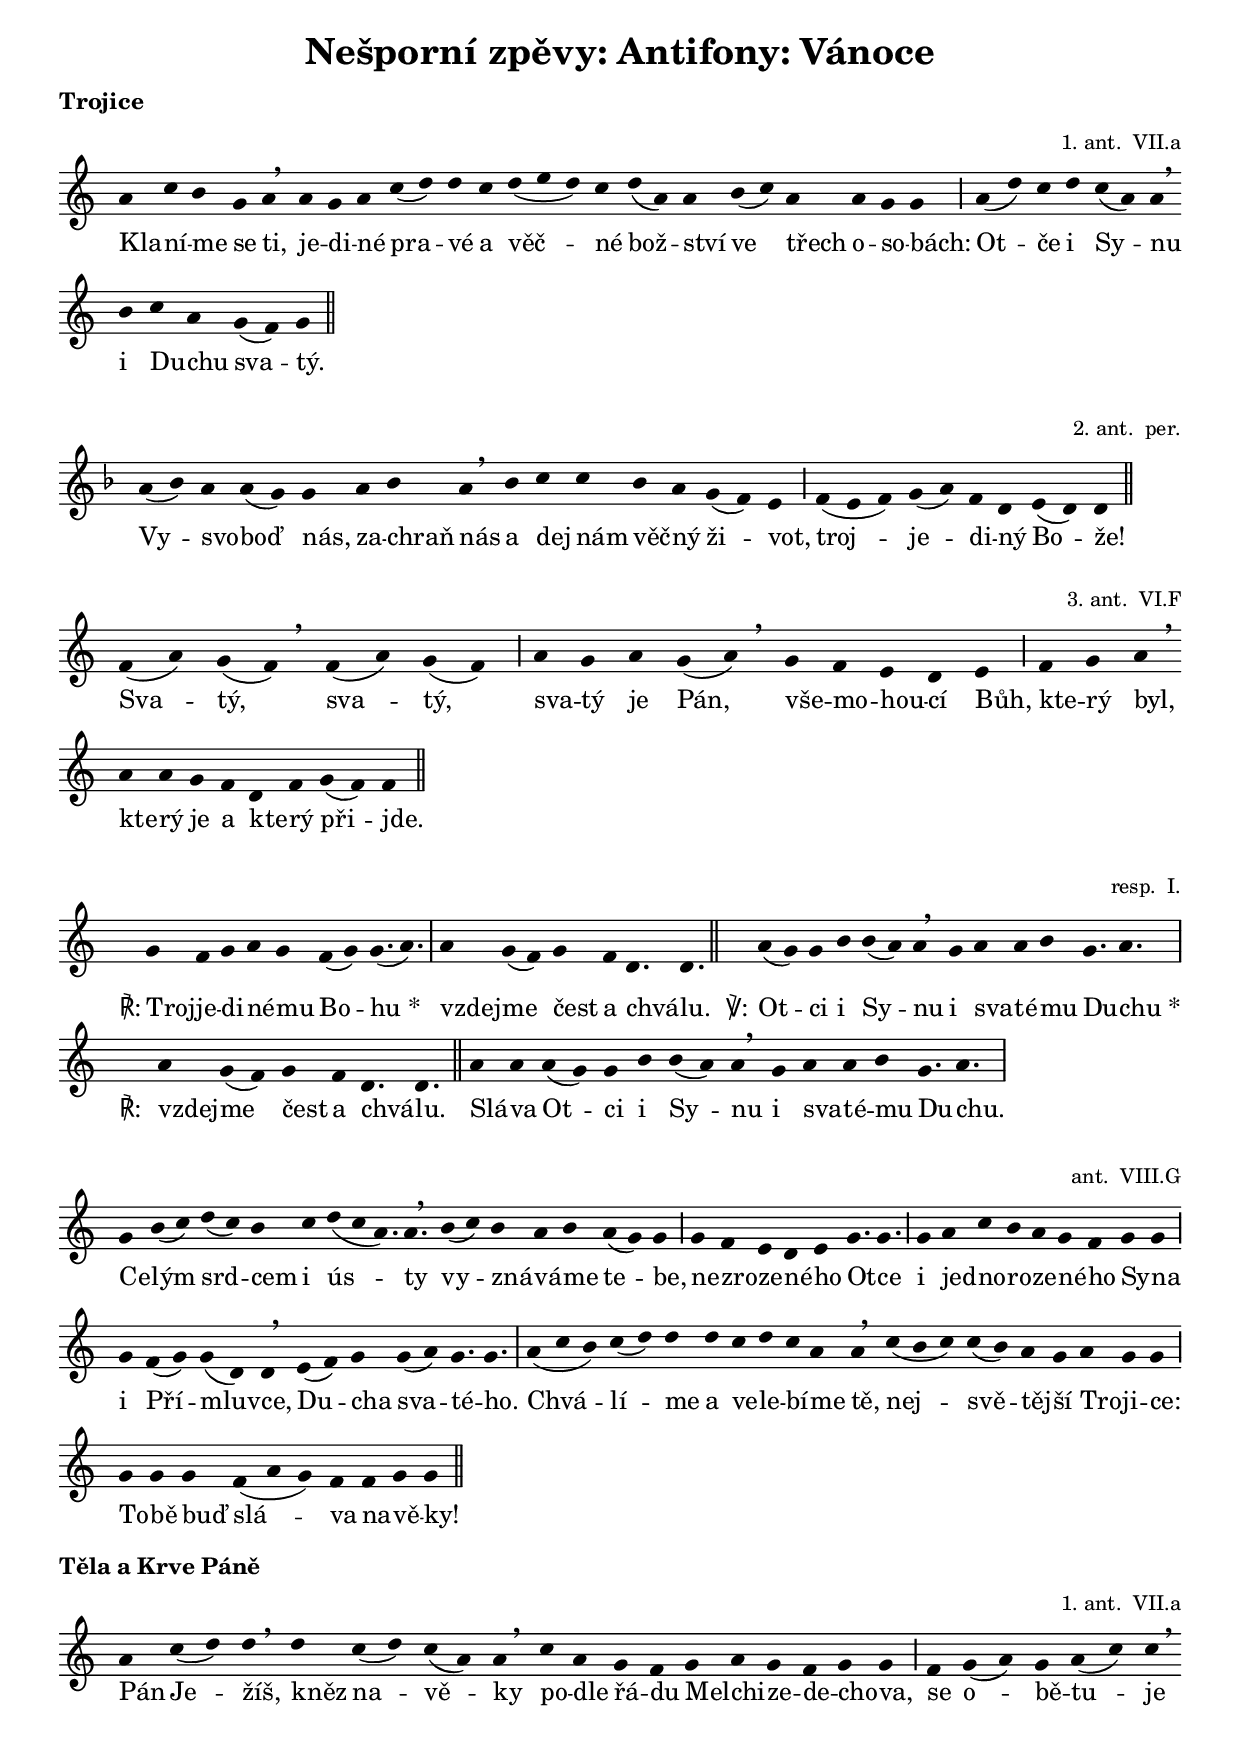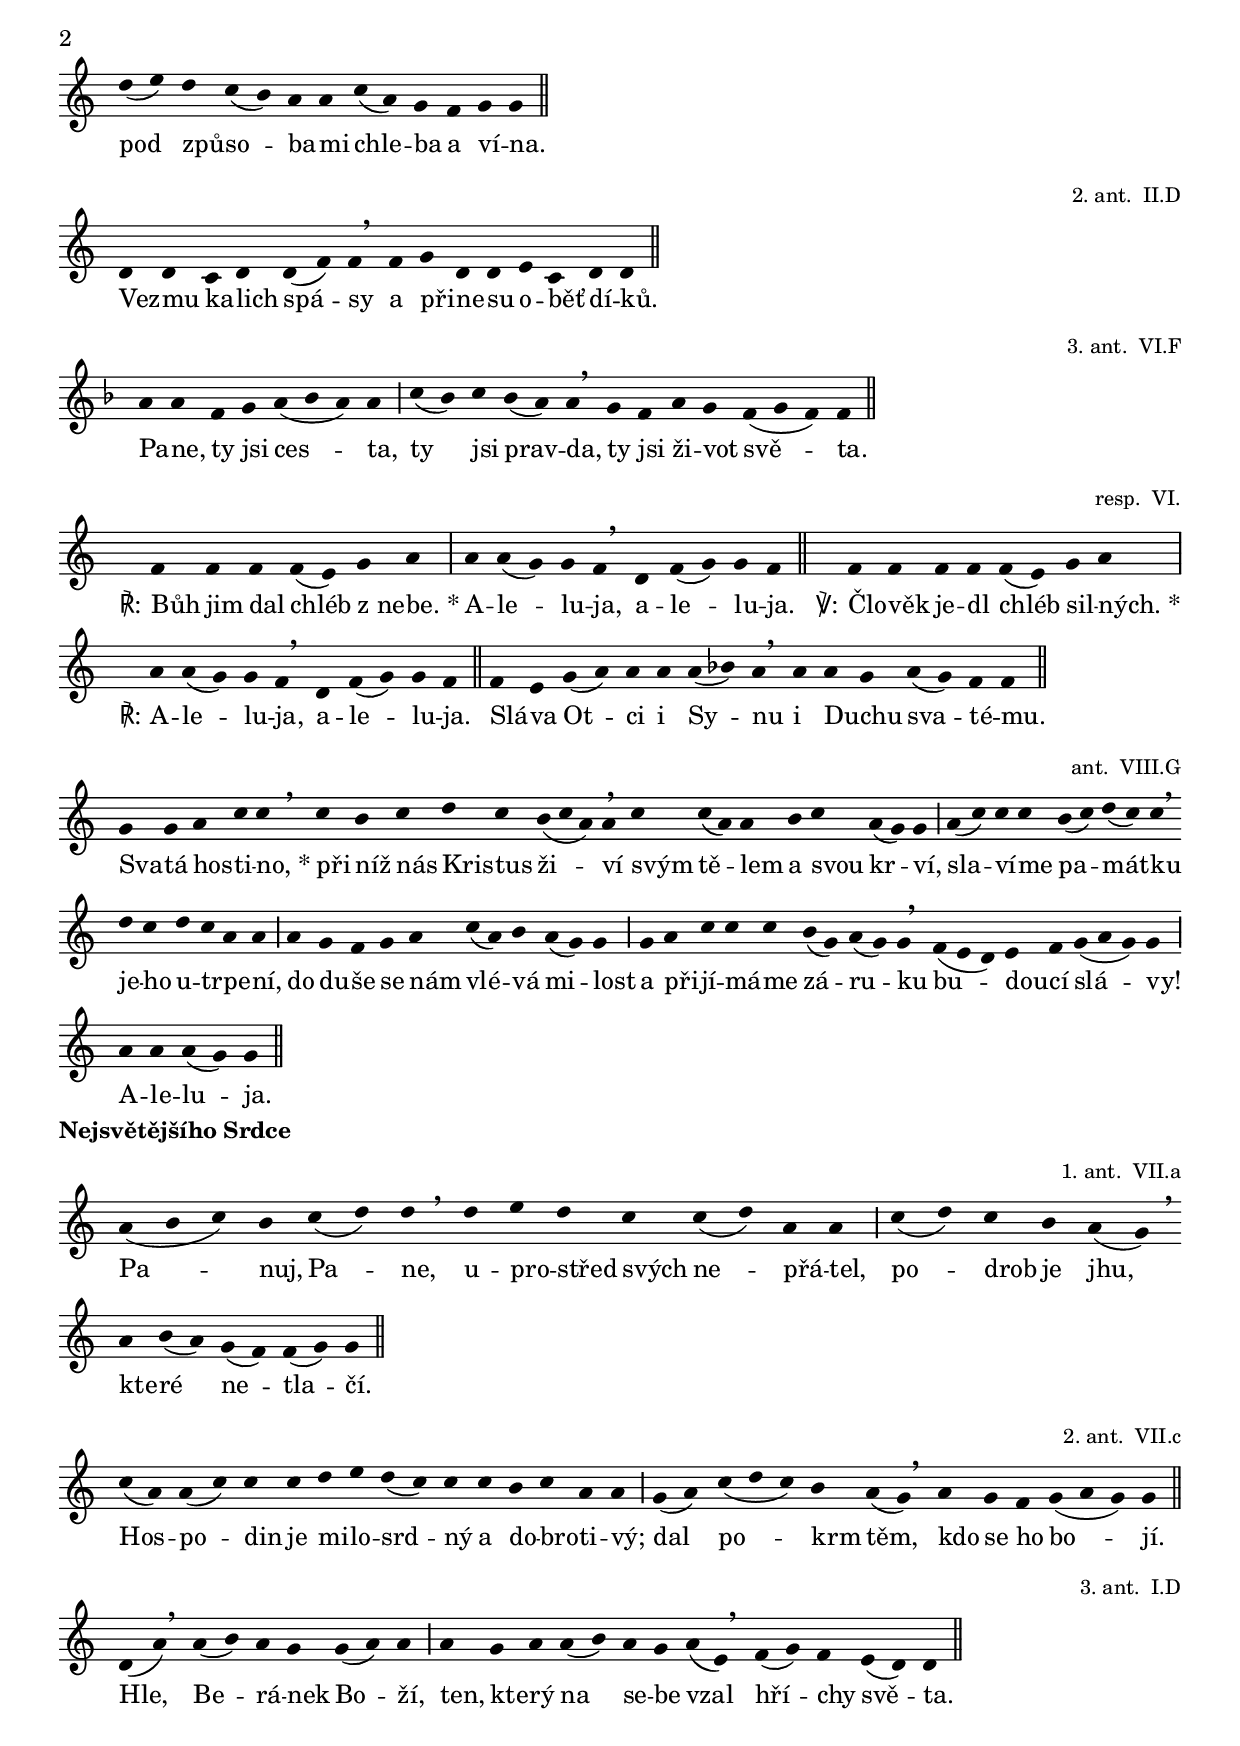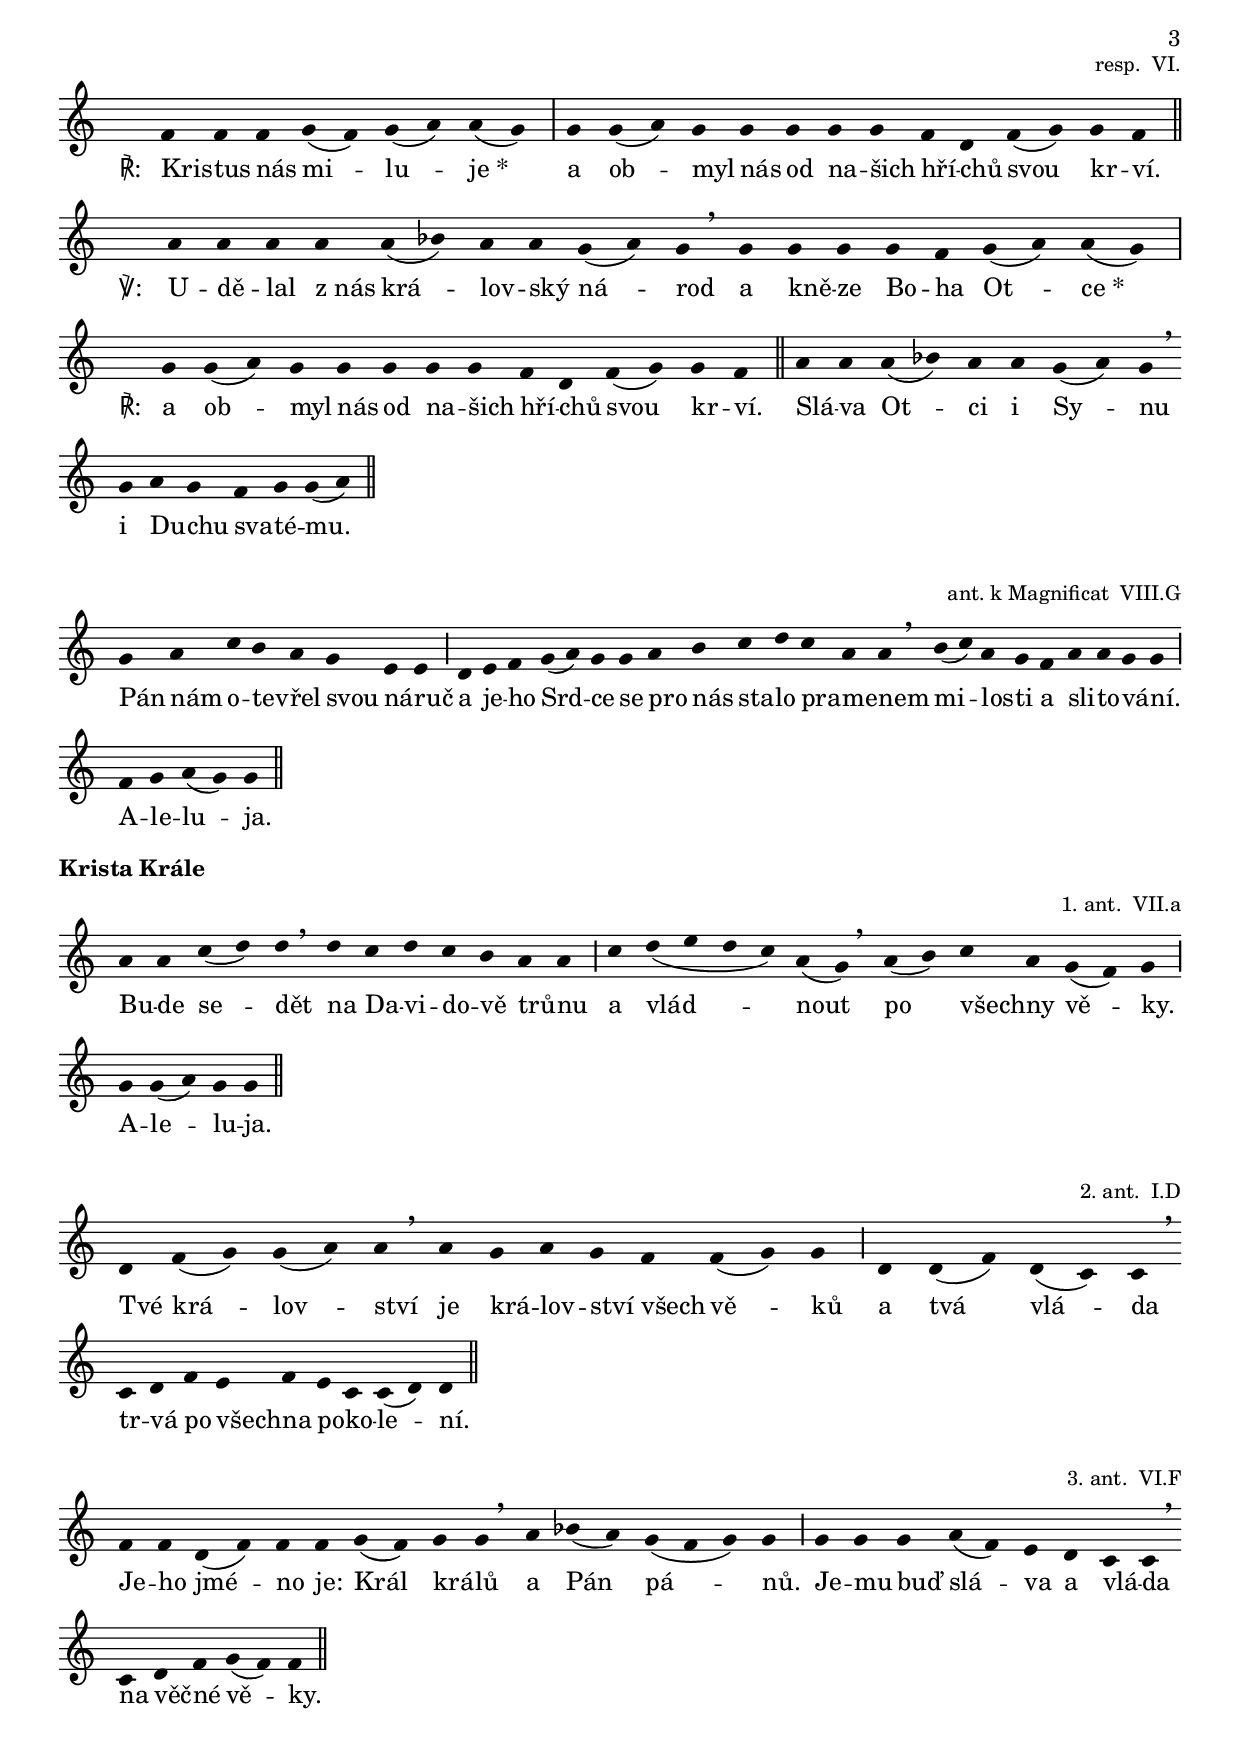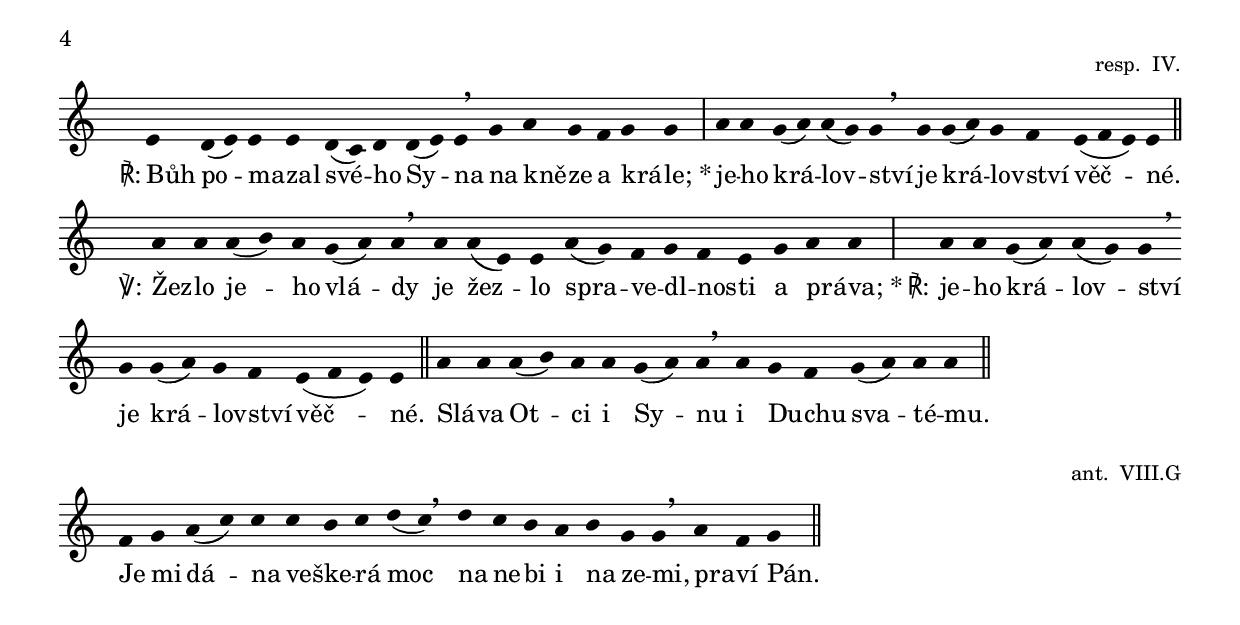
\version "2.15.37"

\header {
  title = "Nešporní zpěvy: Antifony: Vánoce"
}

\include "spolecne_nespory.ly"
\include "../../dilyresponsorii.ly"

\markup\bold{Trojice} %%%%%%%%%%%%%%%%%%%%%%%%

\score {
  \relative c'' {
    \choralniRezim
    a4 c b g a \barMin
    a g a c( d) d c d( e d) c d( a) a 
    b( c) a a g g \barMaior
    a( d) c d c( a) a \barMin b c a g( f) g \barFinalis
  }
  \addlyrics {
    Kla -- ní -- me se ti,
    je -- di -- né pra -- vé a věč -- né bož -- ství
    ve třech o -- so -- bách:
    Ot -- če i Sy -- nu i Du -- chu sva -- tý.
  }
  \header {
    quid = "1. ant."
    modus = "VII"
    differentia = "a" 
    psalmus = "Žalm 110"
    id = "trojice-ant1"
    piece = \markup {\sestavTitulek}
  }
}

\score {
  \relative c'' {
    \choralniRezim
    \key f \major
    a( bes) a a( g) g a bes a \barMin
    bes c c bes a g( f) e \barMaior
    f( e f) g( a) f d e( d) d \barFinalis
  }
  \addlyrics {
    Vy -- svo -- boď nás, za -- chraň nás
    a dej nám věč -- ný ži -- vot,
    troj -- je -- di -- ný Bo -- že!
  }
  \header {
    quid = "2. ant."
    modus = "per"
    differentia = "" 
    psalmus = "Žalm 114"
    id = "trojice-ant2"
    piece = \markup {\sestavTitulek}
  }
}

\score {
  \relative c' {
    \choralniRezim
    f( a) g( f) \barMin f( a) g( f) \barMaior
    a g a g( a) \barMin g f e d e \barMaior
    f g a \barMin a a g f d f g( f) f \barFinalis
  }
  \addlyrics {
    Sva -- tý, sva -- tý, 
    sva -- tý je Pán, vše -- mo -- hou -- cí Bůh,
    kte -- rý byl, kte -- rý je 
    a kte -- rý při -- jde.
  }
  \header {
    quid = "3. ant."
    modus = "VI"
    differentia = "F" 
    psalmus = "Zj 19"
    id = "trojice-ant3"
    piece = \markup {\sestavTitulek}
  }
}

% ZKOPIROVANE
\score {
  \relative c' {
    \choralniRezim
    
    % R
    \neviditelna f
    g f g a g f( g) g4.( a) \barMax
    a4 g( f) g f d4. d \barFinalis
    % V
    \neviditelna a
    a'4( g) g b b( a) a \barMin g a a b g4. a \barMax
    % R
    \neviditelna a
    a4 g( f) g f d4. d \barFinalis
    % Slava - melodie i text temer totozny s versem
    a'4 a a( g) g b b( a) a \barMin g a a b g4. a \barMax
  }
  \addlyrics {
    \Response Troj -- je -- di -- né -- mu Bo -- hu_*
    vzdej -- me čest a chvá -- lu.
    \Verse Ot -- ci i Sy -- nu i sva -- té -- mu Du -- chu_*
    \Response vzdej -- me čest a chvá -- lu.
    % Pozmeneny text doxologie
    Slá -- va Ot -- ci i Sy -- nu i sva -- té -- mu Du -- chu.
  }
  \header {
    quid = "resp."
    modus = "I"
    id = "trojice-resp"
    piece = \markup {\sestavTitulekResp}
  }
}

% ZKOPIROVANA
\score {
  \relative c'' {
    \choralniRezim
    g4 b( c) d( c) b c d( c a4.) a \barMin 
    b4( c) b a b a( g) g \barMaior
    g f e d e g4. g \barMaior 
    g4 a c b a g f g g \barMaior
    g f( g) g( d) d \barMin e( f) g g( a) g4. g \barMax
    
    a4( c b) c( d) d d c d c a a \barMin
    c( b c) c( b) a g a g g \barMaior
    g g g f( a g) f f g g \barFinalis
  }
  \addlyrics {
    Ce -- lým srd -- cem i ús -- ty
    vy -- zná -- vá -- me te -- be,
    ne -- zro -- ze -- né -- ho Ot -- ce
    i jed -- no -- ro -- ze -- né -- ho Sy -- na
    i Pří -- mluv -- ce, Du -- cha sva -- té -- ho.
    
    Chvá -- lí -- me a ve -- le -- bí -- me tě,
    nej -- svě -- těj -- ší Tro -- ji -- ce:
    To -- bě buď slá -- va na -- vě -- ky!
  }
  \header {
    quid = "ant."
    modus = "VIII"
    differentia = "G" 
    psalmus = ""
    id = "trojice-antmag"
    piece = \markup {\sestavTitulekBezZalmu}
  }
}

\markup\bold{Těla a Krve Páně}

\score {
  \relative c'' {
    \choralniRezim
    a c( d) d \barMin
    d c( d) c( a) a \barMin c a g f g a g f g g  \barMaior
    f g( a) g a( c) c \barMin
    d( e) d c( b) a a c( a) g f g g \barFinalis
  }
  \addlyrics {
    Pán Je -- žíš,
    kněz na -- vě -- ky po -- dle řá -- du Mel -- chi -- ze -- de -- cho -- va,
    se o -- bě -- tu -- je 
    pod způ -- so -- ba -- mi chle -- ba a ví -- na.
  }
  \header {
    quid = "1. ant."
    modus = "VII"
    differentia = "a" 
    psalmus = "Žalm 110"
    id = "tela-ant1"
    piece = \markup {\sestavTitulek}
  }
}

\score {
  \relative c' {
    \choralniRezim
    d d c d d( f) f \barMin
    f g d d e c d d \barFinalis
  }
  \addlyrics {
    Vez -- mu ka -- lich spá -- sy
    a při -- ne -- su o -- běť dí -- ků.
  }
  \header {
    quid = "2. ant."
    modus = "II"
    differentia = "D" 
    psalmus = "Žalm 116-II"
    id = "tela-ant2"
    piece = \markup {\sestavTitulek}
  }
}

% ZKOPIROVANA
\score {
  \relative c'' {
    \choralniRezim
    \key f \major
    a4 a f g a( bes a) a \barMaior
    c( bes) c bes( a) a \barMin g f a g f( g f) f \barFinalis
  }
  \addlyrics {
    Pa -- ne, ty jsi ces -- ta, 
    ty jsi prav -- da,
    ty jsi ži -- vot svě -- ta.
  }
  \header {
    quid = "3. ant."
    modus = "VI"
    differentia = "F" 
    psalmus = "Zj 19"
    id = "tela-ant3"
    piece = \markup {\sestavTitulek}
  }
}

% ZKOPIROVANE
\score {
  \relative c' {
    \choralniRezim
    
    % R
    \neviditelna f
    f4 f f f( e) g a \barMax
    \respVIalelujaResponsum \barFinalis
    % V
    \neviditelna f
    f4 f f f f( e) g a \barMax
    % R
    \neviditelna a
    \respVIalelujaResponsum \barFinalis
    % Slava
    \respVIalelujaDoxologie \barFinalis
  }
  \addlyrics {
    \Response Bůh jim dal chléb z_ne -- be._* 
    A -- le -- lu -- ja, a -- le -- lu -- ja.
    \Verse Člo -- věk je -- dl chléb sil -- ných._*
    \Response A -- le -- lu -- ja, a -- le -- lu -- ja.
    \textRespDoxologie
  }
  \header {
    quid = "resp."
    modus = "VI"
    id = "tela-resp"
    piece = \markup {\sestavTitulekResp}
  }
}

\score {
  \relative c'' {
    \choralniRezim
    g4 g a c c \barMin
    c b c d c b( c a) a \barMin c c( a) a b c a( g) g \barMaior
    a( c) c c b( c) d( c) c \barMin d c d c a a \barMaior
    a g f g a c( a) b a( g) g \barMaior
    g a c c c b( g) a( g) g \barMin f( e d) e f g( a g) g \barMaior
    a a a( g) g \barFinalis
  }
  \addlyrics {
    % Jedno dlouhe rozvite osloveni - bez jakehokoli nasledneho
    % sdeleni.
    Sva -- tá hos -- ti -- no,_*
    při níž nás Kris -- tus ži -- ví svým tě -- lem a svou kr -- ví,
    sla -- ví -- me pa -- mát -- ku je -- ho u -- tr -- pe -- ní,
    do du -- še se nám vlé -- vá mi -- lost
    a při -- jí -- má -- me zá -- ru -- ku bu -- dou -- cí slá -- vy!
    A -- le -- lu -- ja.
  }
  \header {
    quid = "ant."
    modus = "VIII"
    differentia = "G" 
    psalmus = ""
    id = "tela-antmag"
    piece = \markup {\sestavTitulekBezZalmu}
  }
}

\markup\bold{Nejsvětějšího Srdce}

% jen mirne upravena
\score {
  \relative c'' {
    \choralniRezim
    a4( b c) b c( d) d \barMin d e d c c( d) a a \barMaior
    c( d) c b a( g) \barMin a b( a) g( f) f( g) g \barFinalis
  }
  \addlyrics {
    Pa -- nuj, Pa -- ne, u -- pro -- střed svých ne -- přá -- tel,
    po -- drob je jhu, kte -- ré ne -- tla -- čí.
  }
  \header {
    quid = "1. ant."
    modus = "VII"
    differentia = "a" 
    psalmus = "Žalm 110"
    id = "srdce-ant1"
    piece = \markup {\sestavTitulek}
  }
}

\score {
  \relative c'' {
    \choralniRezim
    c4( a) a( c) c c d e d( c) c c b c a a \barMaior
    g( a) c( d c) b a( g) \barMin a g f g( a g) g \barFinalis
  }
  \addlyrics {
    Hos -- po -- din je mi -- lo -- srd -- ný a do -- bro -- ti -- vý;
    dal po -- krm těm, kdo se ho bo -- jí.
  }
  \header {
    quid = "2. ant."
    modus = "VII"
    differentia = "c" 
    psalmus = "Žalm 111"
    id = "srdce-ant2"
    fons = "Těla a Krve Páně, 1. nešp., 1. ant.: první třetina doslovně+třetí třetina upravená."
    piece = \markup {\sestavTitulek}
  }
}

% ZKOPIROVANA
\score {
  \relative c' {
    \choralniRezim
    d4( a') \barMin a( b) a g g( a) a \barMaior
    a g a a( b) a g a( e) \barMin f( g) f e( d) d \barFinalis
  }
  \addlyrics {
    Hle, Be -- rá -- nek Bo -- ží,
    ten, kte -- rý na se -- be vzal hří -- chy svě -- ta.
  }
  \header {
    quid = "3. ant."
    modus = "I"
    differentia = "D" 
    psalmus = "Flp 2"
    id = "srdce-ant3"
    piece = \markup {\sestavTitulek}
  }
}

% ZKOPIROVANE
\score {
  \relative c' {
    \choralniRezim
    
    % R
    \neviditelna f
    f4 f f g( f) g( a) a( g) \barMax
    g g( a) g g g g g f d f( g) g f \barFinalis
    % V
    \neviditelna a
    a a a a a( bes) a a g( a) g \barMin g g g g f g( a) a( g) \barMax
    % R
    \neviditelna g
    g g( a) g g g g g f d f( g) g f \barFinalis
    % Slava
    \respVIdoxologie \barFinalis
  }
  \addlyrics {
    \Response Kris -- tus nás mi -- lu -- je_* a ob -- myl nás od na -- šich hří -- chů svou kr -- ví.
    \Verse U -- dě -- lal z_nás krá -- lov -- ský ná -- rod a kně -- ze Bo -- ha Ot -- ce_*
    \Response a ob -- myl nás od na -- šich hří -- chů svou kr -- ví.
    \textRespDoxologie
  }
  \header {
    quid = "resp."
    modus = "VI"
    fons = "responsoria ze žaltáře, pátek 1. týdne, nešp."
    id = "srdce-resp"
    piece = \markup\sestavTitulekResp
  }
}

\score {
  \relative c'' {
    \choralniRezim
    g a c b a g e e \barMaior
    d e f g( a) g g a b c d c a a \barMin
    b( c) a g f a a g g \barMaior
    f g a( g) g \barFinalis
  }
  \addlyrics {
    Pán nám o -- tev -- řel svou ná -- ruč
    a je -- ho Srd -- ce se pro nás sta -- lo pra -- me -- nem 
    mi -- los -- ti a sli -- to -- vá -- ní.
    A -- le -- lu -- ja.
  }
  \header {
    quid = "ant. k Magnificat"
    modus = "VIII"
    differentia = "G" 
    psalmus = ""
    id = "srdce-antmag"
    piece = \markup {\sestavTitulekBezZalmu}
  }
}

\markup\bold{Krista Krále}

% mirne upravena
\score {
  \relative c'' {
    \choralniRezim
    a4 a c( d) d \barMin d c d c b a a \barMaior
    c d( e d c) a( g) \barMin a( b) c a g( f) g \barMaior
    g g( a) g g \barFinalis
  }
  \addlyrics {
    Bu -- de se -- dět na Da -- vi -- do -- vě trů -- nu
    a vlád -- nout po všech -- ny vě -- ky.
    A -- le -- lu -- ja.
  }
  \header {
    quid = "1. ant."
    modus = "VII"
    differentia = "a" 
    psalmus = "Žalm 110"
    id = "krale-ant1"
    piece = \markup {\sestavTitulek}
  }
}

% ZKOPIROVANA
\score {
  \relative c' {
    \choralniRezim
    d4 f( g) g( a) a \barMin a g a g f f( g) g \barMaior
    d d( f) d( c) c \barMin c d f e f e c c( d) d \barFinalis
  }
  \addlyrics {
    Tvé krá -- lov -- ství je krá -- lov -- ství všech vě -- ků
    a tvá vlá -- da tr -- vá po všech -- na po -- ko -- le -- ní.
  }
  \header {
    quid = "2. ant."
    modus = "I"
    differentia = "D" 
    psalmus = "Žalm 145-I"
    id = "krale-ant2"
    piece = \markup {\sestavTitulek}
  }
}

\score {
  \relative c' {
    \choralniRezim
    f4 f d( f) f f g( f) g g \barMin
    a bes( a) g( f g) g \barMaior
    g g g a( f) e d c c \barMin 
    c d f g( f) f \barFinalis
  }
  \addlyrics {
    Je -- ho jmé -- no je: Král krá -- lů 
    a Pán pá -- nů.
    Je -- mu buď slá -- va a vlá -- da
    na věč -- né vě -- ky.
  }
  \header {
    quid = "3. ant."
    modus = "VI"
    differentia = "F" 
    psalmus = "Zj 19"
    id = "krale-ant3"
    piece = \markup {\sestavTitulek}
  }
}

\score {
  \relative c' {
    \choralniRezim
    
    % R
    \neviditelna d
    e4 d( e) e e d( c) d d( e) e \barMin
    g a g f g g \barMax
    a a g( a) a( g) g \barMin g g( a) g f e( f e) e \barFinalis
    % V
    \neviditelna a
    a4 a a( b) a g( a) a \barMin 
    a a( e) e a( g) f g f e g a a \barMax
    % R
    \neviditelna a
    a a g( a) a( g) g \barMin g g( a) g f e( f e) e \barFinalis
    % Slava
    a a a( b) a a g( a) a \barMin a g f g( a) a a \barFinalis
  }
  \addlyrics {
    \Response Bůh po -- ma -- zal své -- ho Sy -- na 
    na kně -- ze a krá -- le;_*
    je -- ho krá -- lov -- ství je krá -- lov -- ství věč -- né.
    \Verse Žez -- lo je -- ho vlá -- dy
    je žez -- lo spra -- ve -- dl -- nos -- ti a prá -- va;_*
    \Response je -- ho krá -- lov -- ství je krá -- lov -- ství věč -- né.
    \textRespDoxologie
  }
  \header {
    quid = "resp."
    modus = "IV"
    id = "krale-resp"
    piece = \markup {\sestavTitulekResp}
  }
}

\score {
  \relative c' {
    \choralniRezim
    f4 g a( c) c c b c d( c) \barMin
    d c b a b g g \barMin
    a f g \barFinalis
  }
  \addlyrics {
    Je mi dá -- na veš -- ke -- rá moc
    na ne -- bi i na ze -- mi,
    pra -- ví Pán.
  }
  \header {
    quid = "ant."
    modus = "VIII"
    differentia = "G" 
    psalmus = "Magnificat"
    id = "krale-antmag"
    piece = \markup {\sestavTitulekBezZalmu}
  }
}

